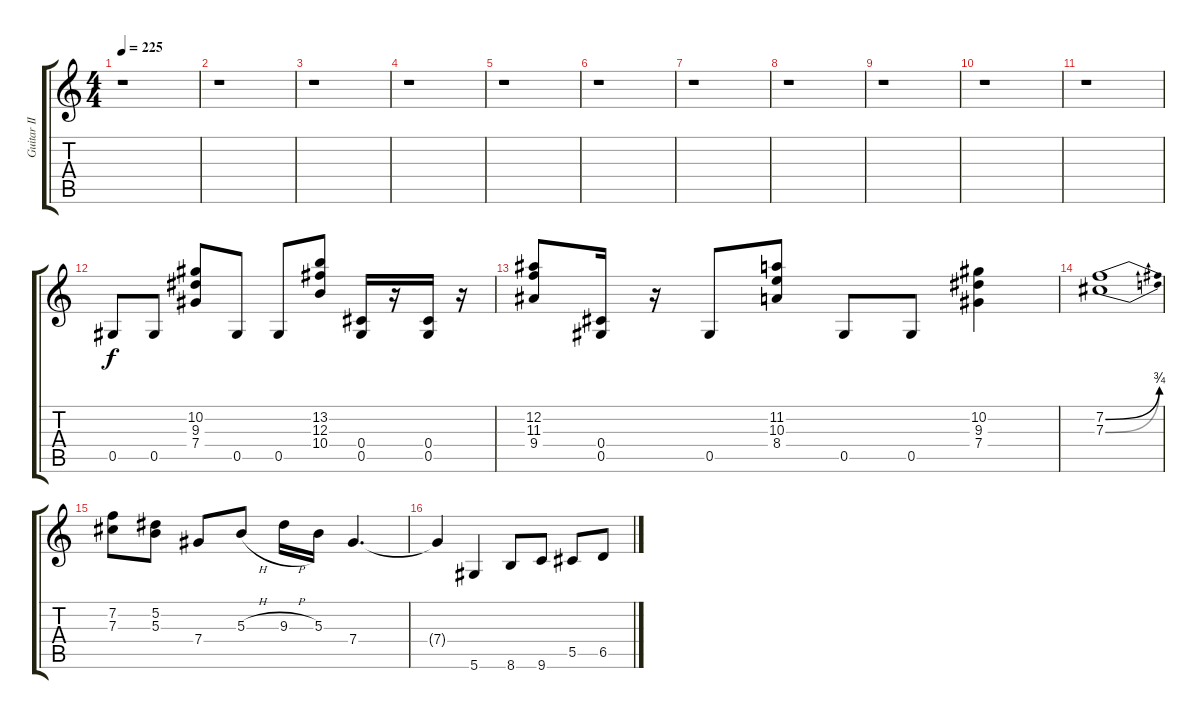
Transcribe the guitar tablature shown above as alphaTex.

\track ("Guitar II" "Guitar II") {instrument distortionguitar}
\staff {score tabs}
\tuning (Eb4 Bb3 Gb3 Db3 Ab2 Eb2) {hide}
\ts (4 4)
\tempo 225
\clef g2
\ks c
r.1{dy f} |
r.1 |
r.1 |
r.1 |
r.1 |
r.1 |
r.1 |
r.1 |
r.1 |
r.1 |
r.1 |
0.5.8 0.5.8 (10.2 9.3 7.4).8 0.5.8 0.5.8 (13.2 12.3 10.4).8 (0.4 0.5).16 r.16 (0.4 0.5).16 r.16 |
(12.2 11.3 9.4).8 (0.4 0.5).16 r.16 0.5.8 (11.2 10.3 8.4).8 0.5.8 0.5.8 (10.2 9.3 7.4).4 |
(7.2{be (bend 0 0 60 3)} 7.3{be (bend 0 0 60 3)}).1 |
(7.2 7.3).8 (5.2 5.3).8 7.4.8 5.3{h}.8 9.3{h}.16 5.3.16 7.4.4{d} |
7.4{t}.4 5.6.4 8.6.8 9.6.8 5.5.8 6.5.8
